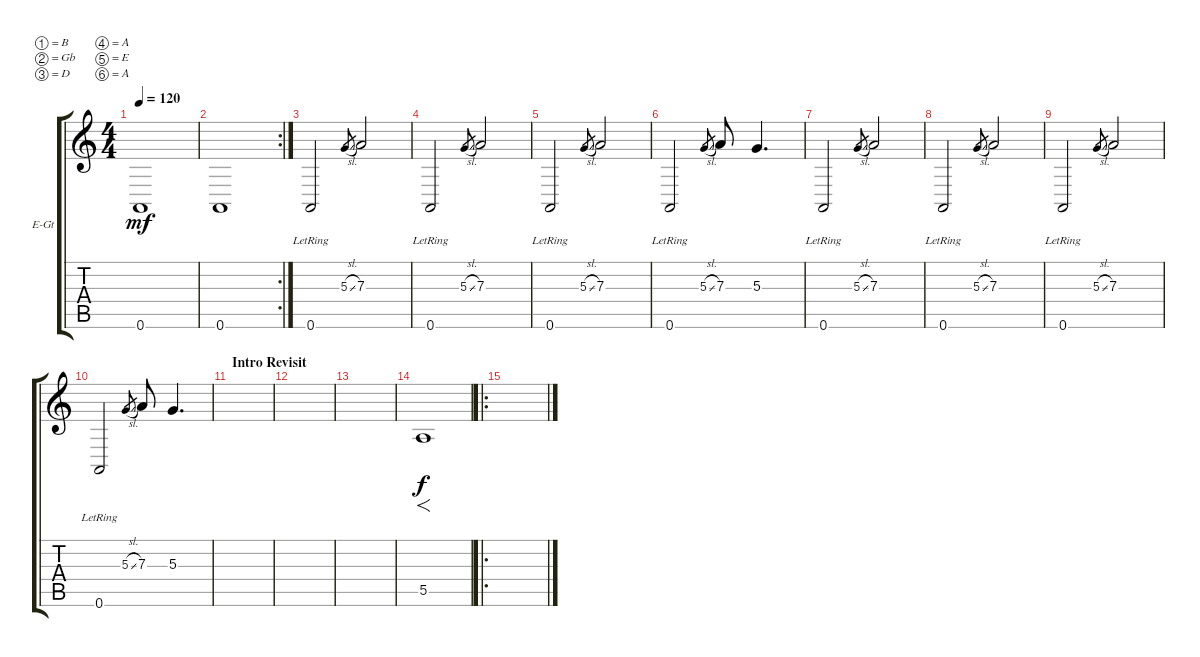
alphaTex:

\bracketExtendMode groupsimilarinstruments
\firstSystemTrackNameOrientation horizontal
\otherSystemsTrackNameOrientation horizontal
\track ("Rhythm Guitar" "E-Gt") {instrument distortionguitar}
\staff {score tabs}
\tuning (B3 Gb3 D3 A2 E2 A1)
\ts (4 4)
\tempo 120
\clef g2
\ks c
0.6.1{dy mf} |
\rc 2
0.6.1 |
0.6{lr}.2 5.3{sl}.8{gr} 7.3.2 |
0.6{lr}.2 5.3{sl}.8{gr} 7.3.2 |
0.6{lr}.2 5.3{sl}.8{gr} 7.3.2 |
0.6{lr}.2 5.3{sl}.8{gr} 7.3.8 5.3.4{d} |
0.6{lr}.2 5.3{sl}.8{gr} 7.3.2 |
0.6{lr}.2 5.3{sl}.8{gr} 7.3.2 |
0.6{lr}.2 5.3{sl}.8{gr} 7.3.2 |
0.6{lr}.2 5.3{sl}.8{gr} 7.3.8 5.3.4{d} |
\section ("" "Intro Revisit")
|
|
|
5.5.1{f dy f} |
\ro
